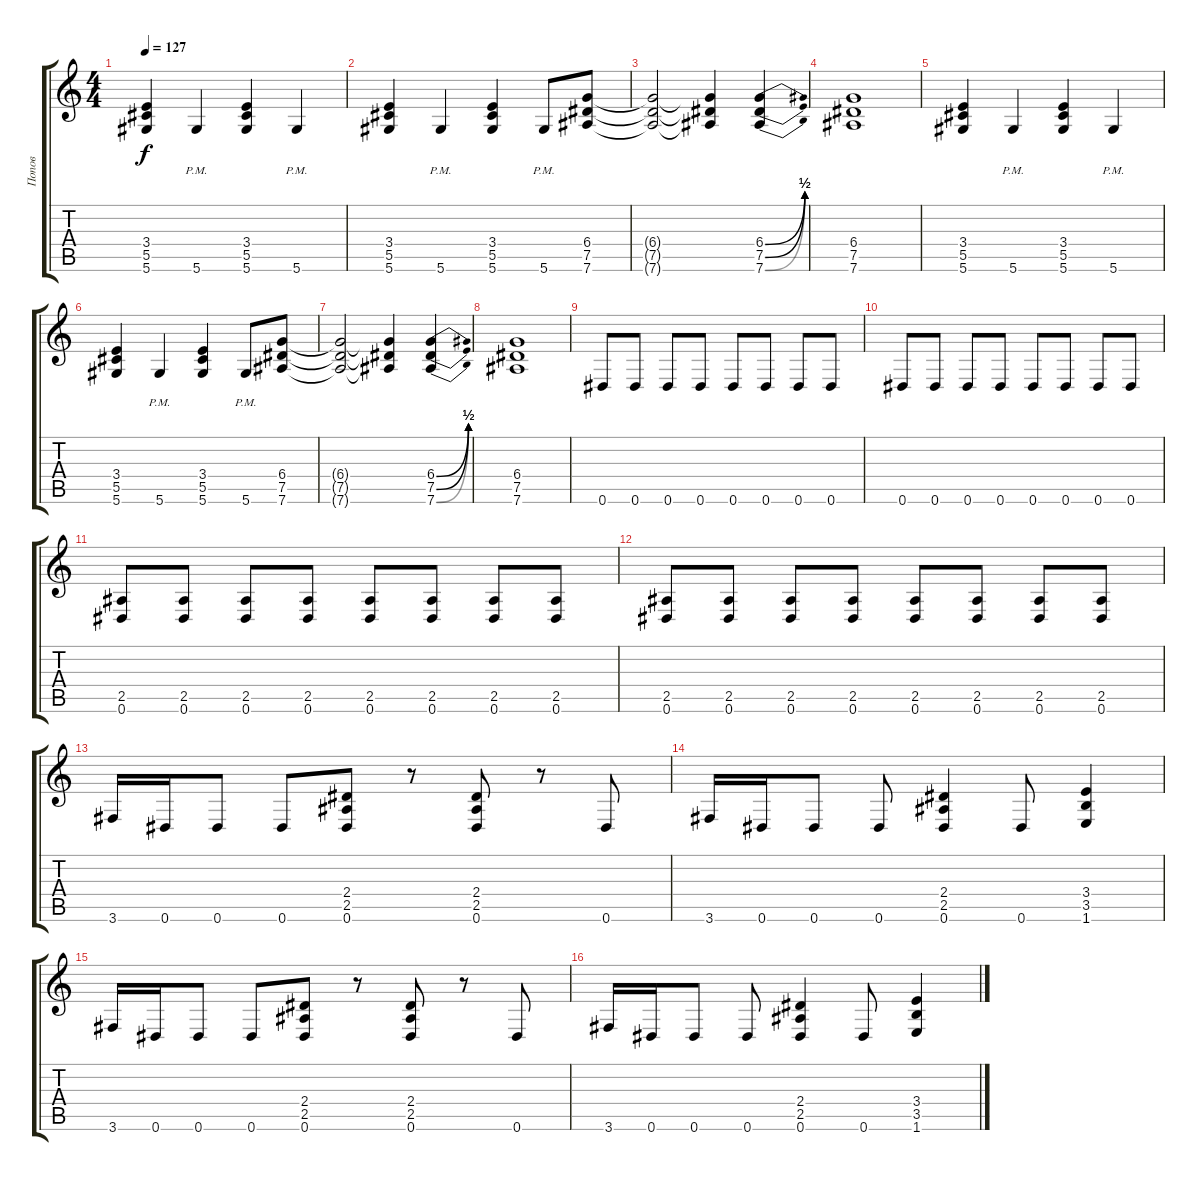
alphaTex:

\track ("Попов" "Попов") {instrument overdrivenguitar}
\staff {score tabs}
\tuning (Eb4 Bb3 Gb3 Db3 Ab2 Eb2) {hide}
\ts (4 4)
\tempo 127
\clef g2
\ks c
(3.4 5.5 5.6).4{dy f instrument overdrivenguitar} 5.6{pm}.4 (3.4 5.5 5.6).4 5.6{pm}.4 |
(3.4 5.5 5.6).4 5.6{pm}.4 (3.4 5.5 5.6).4 5.6{pm}.8 (6.4 7.5 7.6).8 |
(6.4{t} 7.5{t} 7.6{t}).2 (6.4{t} 7.5{t} 7.6{t}).4 (6.4{be (bend 0 0 60 2)} 7.5{be (bend 0 0 60 2)} 7.6{be (bend 0 0 60 2)}).4 |
(6.4 7.5 7.6).1 |
(3.4 5.5 5.6).4 5.6{pm}.4 (3.4 5.5 5.6).4 5.6{pm}.4 |
(3.4 5.5 5.6).4 5.6{pm}.4 (3.4 5.5 5.6).4 5.6{pm}.8 (6.4 7.5 7.6).8 |
(6.4{t} 7.5{t} 7.6{t}).2 (6.4{t} 7.5{t} 7.6{t}).4 (6.4{be (bend 0 0 60 2)} 7.5{be (bend 0 0 60 2)} 7.6{be (bend 0 0 60 2)}).4 |
(6.4 7.5 7.6).1 |
0.6.8 0.6.8 0.6.8 0.6.8 0.6.8 0.6.8 0.6.8 0.6.8 |
0.6.8 0.6.8 0.6.8 0.6.8 0.6.8 0.6.8 0.6.8 0.6.8 |
(2.5 0.6).8 (2.5 0.6).8 (2.5 0.6).8 (2.5 0.6).8 (2.5 0.6).8 (2.5 0.6).8 (2.5 0.6).8 (2.5 0.6).8 |
(2.5 0.6).8 (2.5 0.6).8 (2.5 0.6).8 (2.5 0.6).8 (2.5 0.6).8 (2.5 0.6).8 (2.5 0.6).8 (2.5 0.6).8 |
3.6.16 0.6.16 0.6.8 0.6.8 (2.4 2.5 0.6).8 r.8 (2.4 2.5 0.6).8 r.8 0.6.8 |
3.6.16 0.6.16 0.6.8 0.6.8 (2.4 2.5 0.6).4 0.6.8 (3.4 3.5 1.6).4 |
3.6.16 0.6.16 0.6.8 0.6.8 (2.4 2.5 0.6).8 r.8 (2.4 2.5 0.6).8 r.8 0.6.8 |
3.6.16 0.6.16 0.6.8 0.6.8 (2.4 2.5 0.6).4 0.6.8 (3.4 3.5 1.6).4
